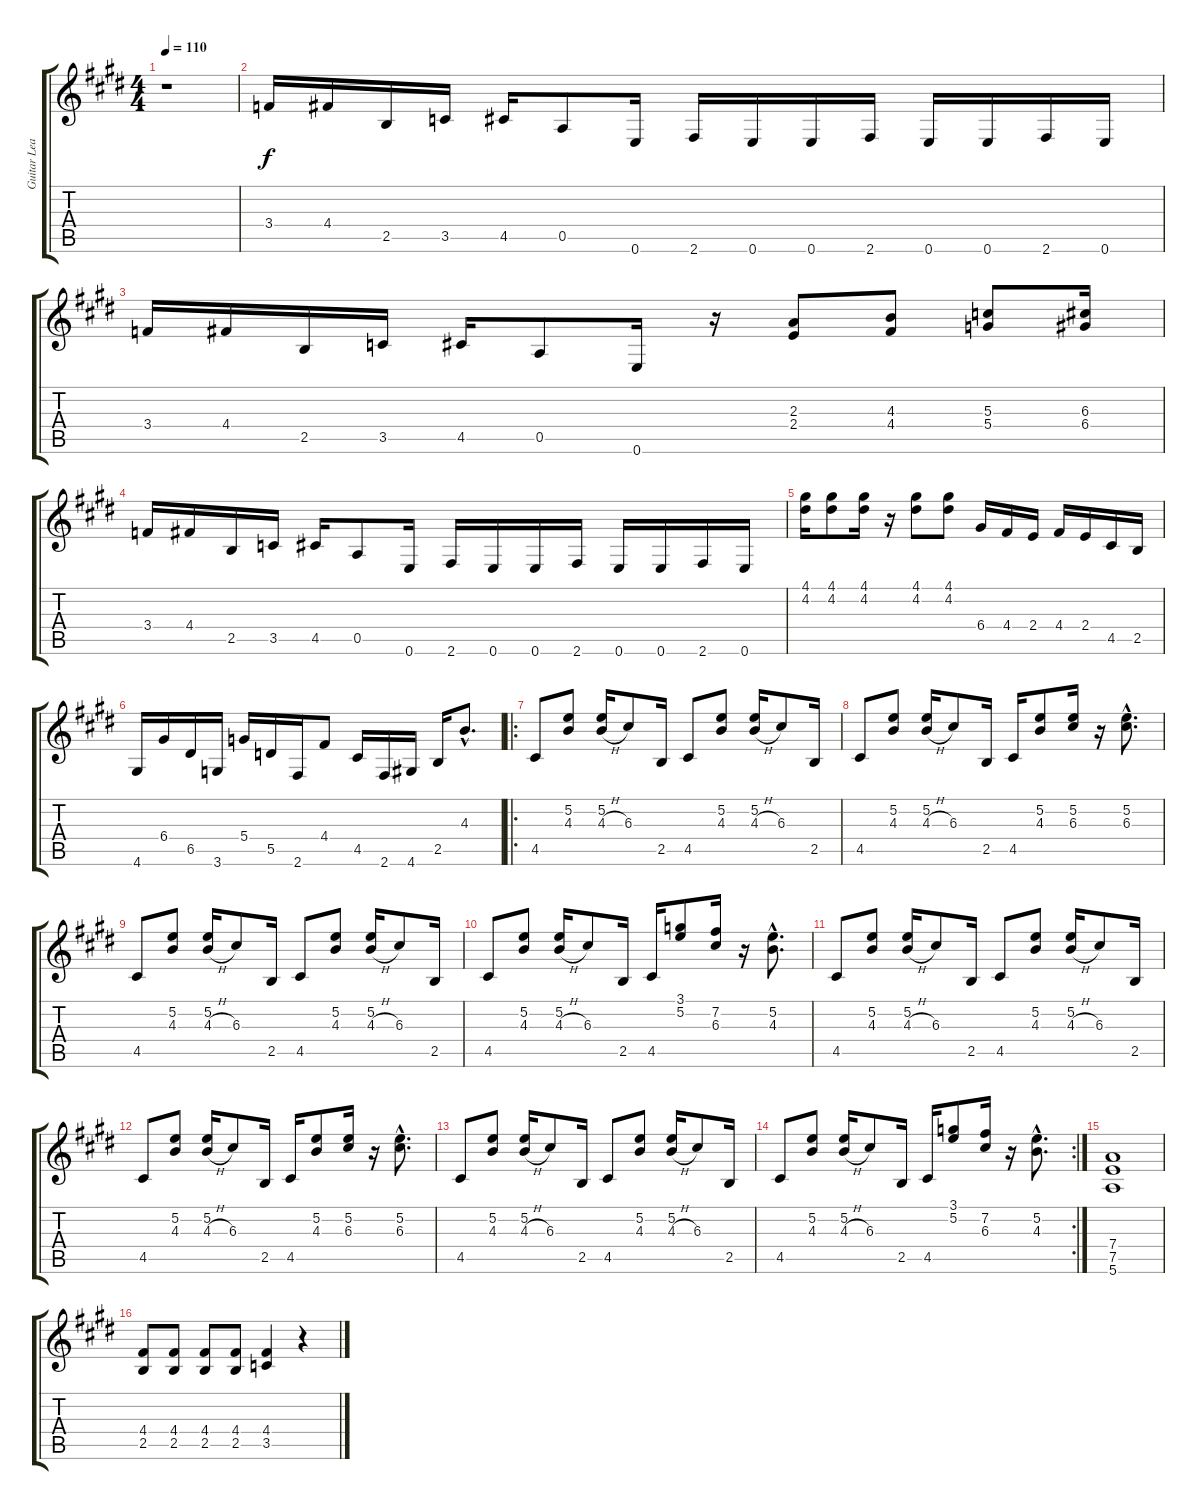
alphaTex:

\track ("Guitar Lead" "Guitar Lea") {instrument distortionguitar}
\staff {score tabs}
\tuning (E4 B3 G3 D3 A2 E2) {hide}
\ts (4 4)
\tempo 110
\clef g2
\ks c#minor
r.1{dy f} |
3.4.16 4.4.16 2.5.16 3.5.16 4.5.16 0.5.8 0.6.16 2.6.16 0.6.16 0.6.16 2.6.16 0.6.16 0.6.16 2.6.16 0.6.16 |
3.4.16 4.4.16 2.5.16 3.5.16 4.5.16 0.5.8 0.6.16 r.16 (2.3 2.4).8 (4.3 4.4).8 (5.3 5.4).8 (6.3 6.4).16 |
3.4.16 4.4.16 2.5.16 3.5.16 4.5.16 0.5.8 0.6.16 2.6.16 0.6.16 0.6.16 2.6.16 0.6.16 0.6.16 2.6.16 0.6.16 |
(4.1 4.2).16 (4.1 4.2).8 (4.1 4.2).16 r.16 (4.1 4.2).8 (4.1 4.2).8 6.4.16 4.4.16 2.4.16 4.4.16 2.4.16 4.5.16 2.5.16 |
4.6.16 6.4.16 6.5.16 3.6.16 5.4.16 5.5.16 2.6.16 4.4.8 4.5.16 2.6.16 4.6.16 2.5.16 4.3{hac}.8{d} |
\ro
4.5.8 (5.2 4.3).8 (5.2 4.3{h}).16 6.3.8 2.5.16 4.5.8 (5.2 4.3).8 (5.2 4.3{h}).16 6.3.8 2.5.16 |
4.5.8 (5.2 4.3).8 (5.2 4.3{h}).16 6.3.8 2.5.16 4.5.16 (5.2 4.3).8 (5.2 6.3).16 r.16 (5.2{hac} 6.3{hac}).8{d} |
4.5.8 (5.2 4.3).8 (5.2 4.3{h}).16 6.3.8 2.5.16 4.5.8 (5.2 4.3).8 (5.2 4.3{h}).16 6.3.8 2.5.16 |
4.5.8 (5.2 4.3).8 (5.2 4.3{h}).16 6.3.8 2.5.16 4.5.16 (3.1 5.2).8 (7.2 6.3).16 r.16 (5.2{hac} 4.3{hac}).8{d} |
4.5.8 (5.2 4.3).8 (5.2 4.3{h}).16 6.3.8 2.5.16 4.5.8 (5.2 4.3).8 (5.2 4.3{h}).16 6.3.8 2.5.16 |
4.5.8 (5.2 4.3).8 (5.2 4.3{h}).16 6.3.8 2.5.16 4.5.16 (5.2 4.3).8 (5.2 6.3).16 r.16 (5.2{hac} 6.3{hac}).8{d} |
4.5.8 (5.2 4.3).8 (5.2 4.3{h}).16 6.3.8 2.5.16 4.5.8 (5.2 4.3).8 (5.2 4.3{h}).16 6.3.8 2.5.16 |
\rc 2
4.5.8 (5.2 4.3).8 (5.2 4.3{h}).16 6.3.8 2.5.16 4.5.16 (3.1 5.2).8 (7.2 6.3).16 r.16 (5.2{hac} 4.3{hac}).8{d} |
(7.4 7.5 5.6).1 |
(4.4 2.5).8 (4.4 2.5).8 (4.4 2.5).8 (4.4 2.5).8 (4.4 3.5).4 r.4
